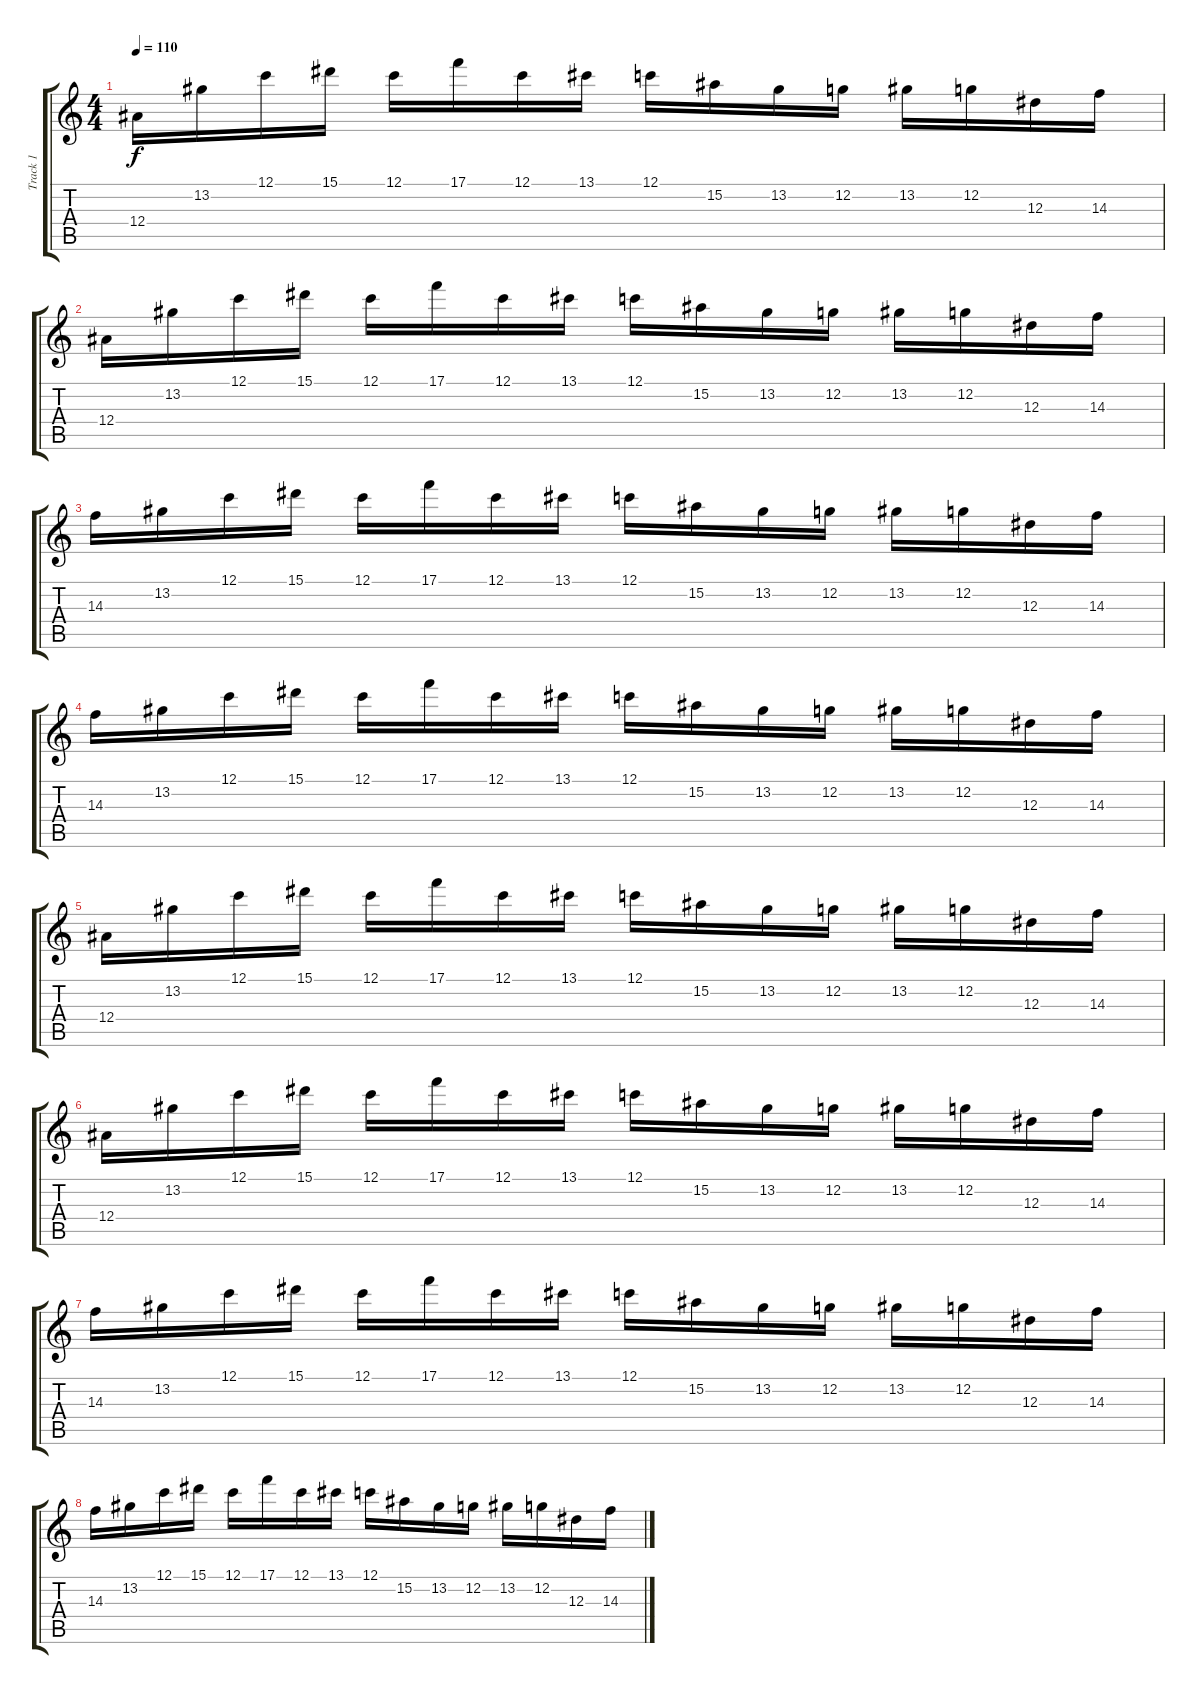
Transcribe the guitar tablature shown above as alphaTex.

\track ("Track 1" "Track 1") {instrument distortionguitar}
\staff {score tabs}
\tuning (C4 G3 Eb3 Bb2 F2 C2) {hide}
\ts (4 4)
\tempo 110
\clef g2
\ks c
12.4.16{dy f} 13.2.16 12.1.16 15.1.16 12.1.16 17.1.16 12.1.16 13.1.16 12.1.16 15.2.16 13.2.16 12.2.16 13.2.16 12.2.16 12.3.16 14.3.16 |
12.4.16 13.2.16 12.1.16 15.1.16 12.1.16 17.1.16 12.1.16 13.1.16 12.1.16 15.2.16 13.2.16 12.2.16 13.2.16 12.2.16 12.3.16 14.3.16 |
14.3.16 13.2.16 12.1.16 15.1.16 12.1.16 17.1.16 12.1.16 13.1.16 12.1.16 15.2.16 13.2.16 12.2.16 13.2.16 12.2.16 12.3.16 14.3.16 |
14.3.16 13.2.16 12.1.16 15.1.16 12.1.16 17.1.16 12.1.16 13.1.16 12.1.16 15.2.16 13.2.16 12.2.16 13.2.16 12.2.16 12.3.16 14.3.16 |
12.4.16 13.2.16 12.1.16 15.1.16 12.1.16 17.1.16 12.1.16 13.1.16 12.1.16 15.2.16 13.2.16 12.2.16 13.2.16 12.2.16 12.3.16 14.3.16 |
12.4.16 13.2.16 12.1.16 15.1.16 12.1.16 17.1.16 12.1.16 13.1.16 12.1.16 15.2.16 13.2.16 12.2.16 13.2.16 12.2.16 12.3.16 14.3.16 |
14.3.16 13.2.16 12.1.16 15.1.16 12.1.16 17.1.16 12.1.16 13.1.16 12.1.16 15.2.16 13.2.16 12.2.16 13.2.16 12.2.16 12.3.16 14.3.16 |
14.3.16 13.2.16 12.1.16 15.1.16 12.1.16 17.1.16 12.1.16 13.1.16 12.1.16 15.2.16 13.2.16 12.2.16 13.2.16 12.2.16 12.3.16 14.3.16
